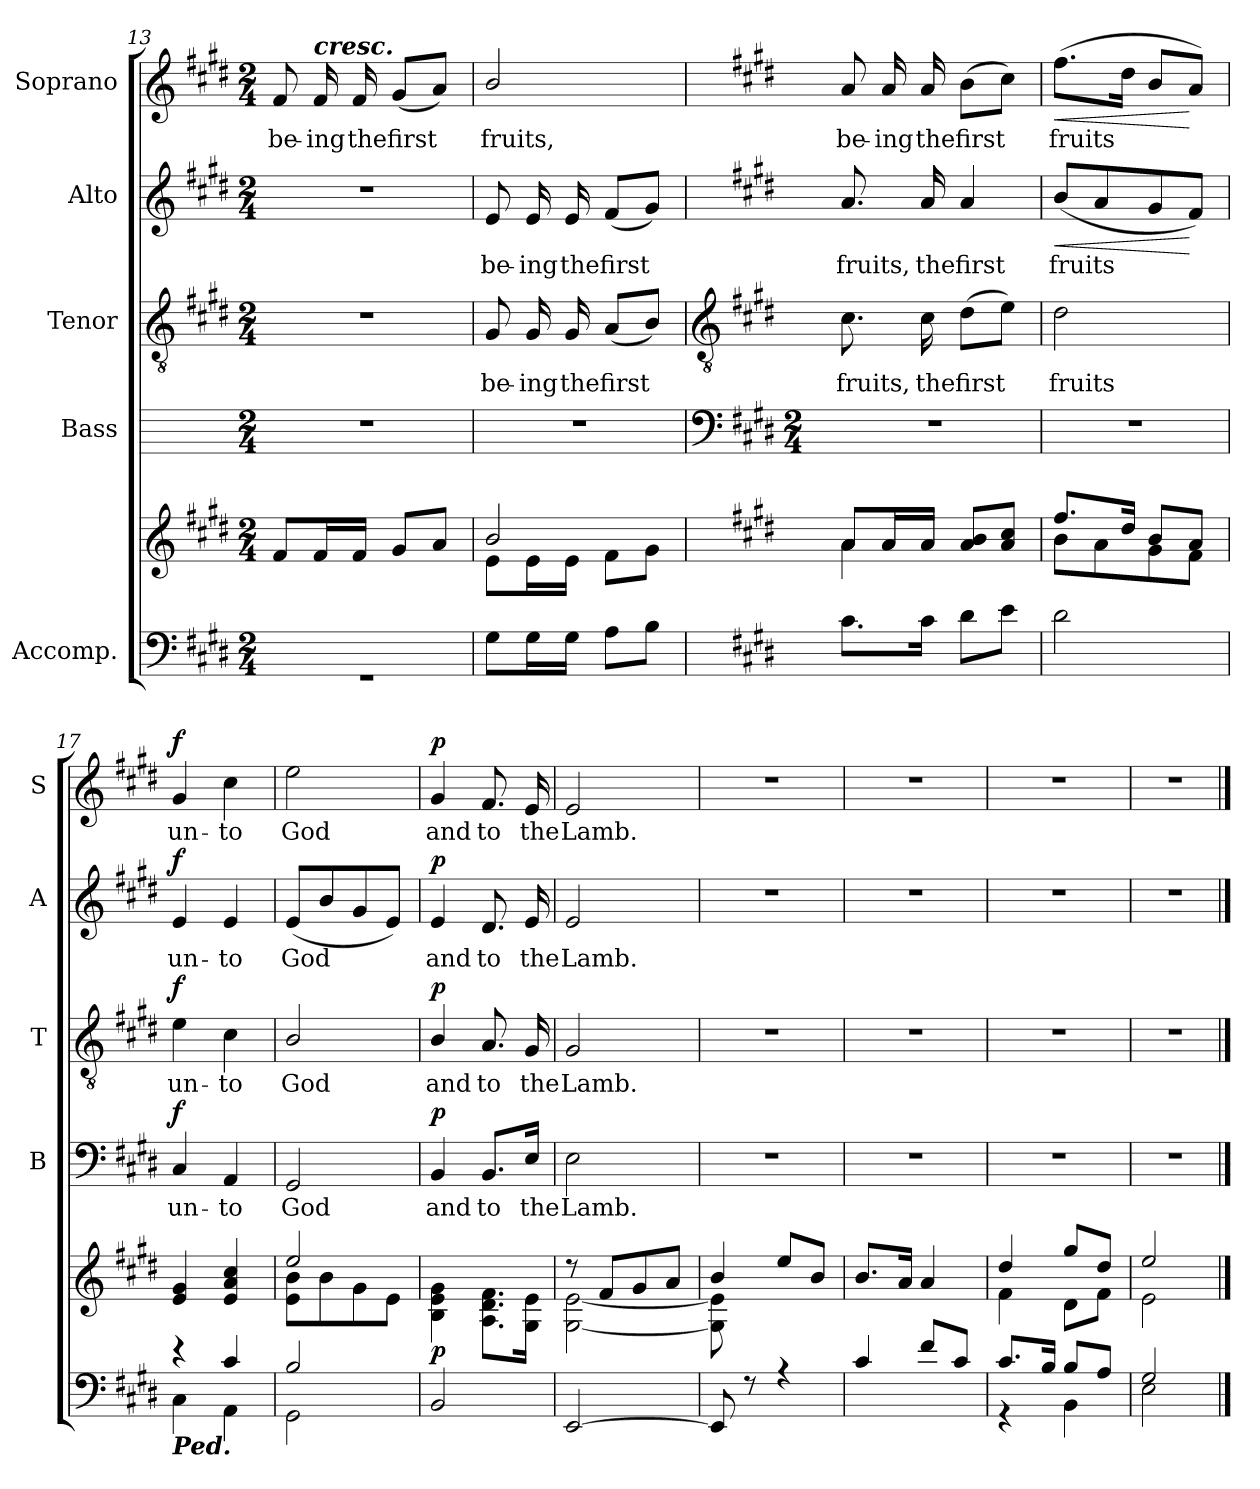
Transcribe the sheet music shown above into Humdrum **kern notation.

**kern	**kern	**dynam	**kern	**text	**dynam	**kern	**text	**dynam	**kern	**text	**dynam	**kern	**text	**dynam
*part5	*part5	*part5	*part4	*part4	*part4	*part3	*part3	*part3	*part2	*part2	*part2	*part1	*part1	*part1
*staff6	*staff5	*staff5/6	*staff4	*staff4	*staff4	*staff3	*staff3	*staff3	*staff2	*staff2	*staff2	*staff1	*staff1	*staff1
*I"Accomp.	*	*	*I"Bass	*	*	*I"Tenor	*	*	*I"Alto	*	*	*I"Soprano	*	*
*	*	*	*I'B	*	*	*I'T	*	*	*I'A	*	*	*I'S	*	*
*clefF4	*clefG2	*	*	*	*	*clefGv2	*	*	*clefG2	*	*	*clefG2	*	*
*k[f#c#g#d#]	*k[f#c#g#d#]	*	*	*	*	*k[f#c#g#d#]	*	*	*k[f#c#g#d#]	*	*	*k[f#c#g#d#]	*	*
*E:	*E:	*	*	*	*	*E:	*	*	*E:	*	*	*E:	*	*
*M2/4	*M2/4	*	*M2/4	*	*	*M2/4	*	*	*M2/4	*	*	*M2/4	*	*
=13	=13	=13	=13	=13	=13	=13	=13	=13	=13	=13	=13	=13	=13	=13
*^	*^	*	*	*	*	*	*	*	*	*	*	*	*	*
!LO:N:vis=1	!LO:N:vis=1	!	!LO:N:vis=1	!	!	!	!	!LO:N:vis=1	!	!	!LO:N:vis=1	!	!	!	!LO:LY:b	!
2ryy	2r	8f#/L	2ryy	.	2r	.	.	2r	.	.	2r	.	.	8f#	be-	.
!	!	!	!	!	!	!	!	!	!	!	!	!	!	!LO:TX:a:Bi:t=cresc.	!	!
!	!	!	!	!	!	!	!	!	!	!	!	!	!	!	!LO:LY:b	!
.	.	16f#/L	.	.	.	.	.	.	.	.	.	.	.	16f#	-ing	.
!	!	!	!	!	!	!	!	!	!	!	!	!	!	!	!LO:LY:b	!
.	.	16f#/JJ	.	.	.	.	.	.	.	.	.	.	.	16f#	the	.
!	!	!	!	!	!	!	!	!	!	!	!	!	!	!	!LO:LY:b	!
.	.	8g#/L	.	.	.	.	.	.	.	.	.	.	.	(<8g#L	first	.
.	.	8a/J	.	.	.	.	.	.	.	.	.	.	.	8aJ)	.	.
=14	=14	=14	=14	=14	=14	=14	=14	=14	=14	=14	=14	=14	=14	=14	=14	=14
!LO:N:vis=1	!	!	!	!	!	!	!	!	!LO:LY:b	!	!	!LO:LY:b	!	!	!LO:LY:b	!
2ryy	8G#\L	2b/	8e\L	.	2r	.	.	8G#	be-	.	8e	be-	.	2b/	fruits,	.
!	!	!	!	!	!	!	!	!	!LO:LY:b	!	!	!LO:LY:b	!	!	!	!
.	16G#\L	.	16e\L	.	.	.	.	16G#	-ing	.	16e	-ing	.	.	.	.
!	!	!	!	!	!	!	!	!	!LO:LY:b	!	!	!LO:LY:b	!	!	!	!
.	16G#\JJ	.	16e\JJ	.	.	.	.	16G#	the	.	16e	the	.	.	.	.
!	!	!	!	!	!	!	!	!	!LO:LY:b	!	!	!LO:LY:b	!	!	!	!
.	8A\L	.	8f#\L	.	.	.	.	(<8AL	first	.	(<8f#L	first	.	.	.	.
.	8B\J	.	8g#\J	.	.	.	.	8BJ)	.	.	8g#J)	.	.	.	.	.
!!LO:LB:g=z
=15	=15	=15	=15	=15	=15	=15	=15	=15	=15	=15	=15	=15	=15	=15	=15	=15
*	*	*	*	*	*clefF4	*	*	*clefGv2	*	*	*	*	*	*	*	*
*	*	*	*	*	*k[f#c#g#d#]	*	*	*	*	*	*	*	*	*	*	*
*	*	*	*	*	*E:	*	*	*	*	*	*	*	*	*	*	*
*	*	*	*	*	*M2/4	*	*	*	*	*	*	*	*	*	*	*
!LO:N:vis=1	!	!	!	!	!LO:N:vis=1	!	!	!	!LO:LY:b	!	!	!LO:LY:b	!	!	!LO:LY:b	!
2ryy	8.c#\L	8a/L	4a\	.	2r	.	.	8.c#	fruits,	.	8.a	fruits,	.	8a	be-	.
!	!	!	!	!	!	!	!	!	!	!	!	!	!	!	!LO:LY:b	!
.	.	16a/L	.	.	.	.	.	.	.	.	.	.	.	16a	-ing	.
!	!	!	!	!	!	!	!	!	!LO:LY:b	!	!	!LO:LY:b	!	!	!LO:LY:b	!
.	16c#\J	16a/JJ	.	.	.	.	.	16c#	the	.	16a	the	.	16a	the	.
!	!	!	!	!	!	!	!	!	!LO:LY:b	!	!	!LO:LY:b	!	!	!LO:LY:b	!
.	8d#\L	8a/ 8b/L	4ryy	.	.	.	.	(>8d#L	first	.	4a	first	.	(>8bL	first	.
.	8e\J	8a/ 8cc#/J	.	.	.	.	.	8eJ)	.	.	.	.	.	8cc#J)	.	.
=16	=16	=16	=16	=16	=16	=16	=16	=16	=16	=16	=16	=16	=16	=16	=16	=16
!	!	!	!	!	!LO:N:vis=1	!	!	!	!LO:LY:b	!	!	!LO:LY:b	!LO:HP:b	!	!LO:LY:b	!LO:HP:b
2ryy	2d#\	8.ff#/L	8b\L	.	2r	.	.	2d#	fruits	.	(<8bL	fruits	<	(<8.ff#L	fruits	<
.	.	.	8a\	.	.	.	.	.	.	.	8a	.	.	.	.	.
.	.	16dd#/J	.	.	.	.	.	.	.	.	.	.	.	16dd#J	.	.
.	.	8b/L	8g#\	.	.	.	.	.	.	.	8g#	.	.	8bL	.	.
.	.	8a/J	8f#\J	.	.	.	.	.	.	.	8f#J)	.	[	8aJ)	.	[
=17	=17	=17	=17	=17	=17	=17	=17	=17	=17	=17	=17	=17	=17	=17	=17	=17
!LO:TX:b:Bi:t=Ped.	!	!	!	!	!	!	!	!	!	!	!	!	!	!	!	!
!	!	!	!LO:N:vis=1	!	!	!LO:LY:b	!LO:DY:b	!	!LO:LY:b	!LO:DY:b	!	!LO:LY:b	!LO:DY:b	!	!LO:LY:b	!LO:DY:b
4r	4C#\	4e/ 4g#/	2ryy	.	4C#	un-	f	4e	un-	f	4e	un-	f	4g#	un-	f
!	!	!	!	!	!	!LO:LY:b	!	!	!LO:LY:b	!	!	!LO:LY:b	!	!	!LO:LY:b	!
4c#/	4AA\	4e/ 4a/ 4cc#/	.	.	4AA	-to	.	4c#	-to	.	4e	-to	.	4cc#	-to	.
=18	=18	=18	=18	=18	=18	=18	=18	=18	=18	=18	=18	=18	=18	=18	=18	=18
!	!	!	!	!	!	!LO:LY:b	!	!	!LO:LY:b	!	!	!LO:LY:b	!	!	!LO:LY:b	!
2B/	2GG#\	2ee/	8e\ 8b\L	.	2GG#	God	.	2B/	God	.	(<8eL	God	.	2ee	God	.
.	.	.	8b\	.	.	.	.	.	.	.	8b	.	.	.	.	.
.	.	.	8g#\	.	.	.	.	.	.	.	8g#	.	.	.	.	.
.	.	.	8e\J	.	.	.	.	.	.	.	8eJ)	.	.	.	.	.
=19	=19	=19	=19	=19	=19	=19	=19	=19	=19	=19	=19	=19	=19	=19	=19	=19
!	!LO:N:vis=1	!LO:N:vis=1	!	!LO:DY:b	!	!LO:LY:b	!LO:DY:b	!	!LO:LY:b	!LO:DY:b	!	!LO:LY:b	!LO:DY:b	!	!LO:LY:b	!LO:DY:b
2BB/	2ryy	2ryy	4B\ 4e\ 4g#\	p	4BB	and	p	4B/	and	p	4e	and	p	4g#	and	p
!	!	!	!	!	!	!LO:LY:b	!	!	!LO:LY:b	!	!	!LO:LY:b	!	!	!LO:LY:b	!
.	.	.	8.A\ 8.d#\ 8.f#\L	.	8.BB/L	to	.	8.A	to	.	8.d#	to	.	8.f#	to	.
!	!	!	!	!	!	!LO:LY:b	!	!	!LO:LY:b	!	!	!LO:LY:b	!	!	!LO:LY:b	!
.	.	.	16G#\ 16e\J	.	16E/Jk	the	.	16G#	the	.	16e	the	.	16e	the	.
=20	=20	=20	=20	=20	=20	=20	=20	=20	=20	=20	=20	=20	=20	=20	=20	=20
!	!LO:N:vis=1	!	!	!	!	!LO:LY:b	!	!	!LO:LY:b	!	!	!LO:LY:b	!	!	!LO:LY:b	!
[2EE/	2ryy	8r	[2G#\ [2e\	.	2E	Lamb.	.	2G#	Lamb.	.	2e	Lamb.	.	2e	Lamb.	.
.	.	8f#/L	.	.	.	.	.	.	.	.	.	.	.	.	.	.
.	.	8g#/	.	.	.	.	.	.	.	.	.	.	.	.	.	.
.	.	8a/J	.	.	.	.	.	.	.	.	.	.	.	.	.	.
=21	=21	=21	=21	=21	=21	=21	=21	=21	=21	=21	=21	=21	=21	=21	=21	=21
!	!LO:N:vis=1	!	!	!	!LO:N:vis=1	!	!	!LO:N:vis=1	!	!	!LO:N:vis=1	!	!	!LO:N:vis=1	!	!
8EE/]	2ryy	4b/	8G#\] 8e\]	.	2r	.	.	2r	.	.	2r	.	.	2r	.	.
8r	.	.	8ryy	.	.	.	.	.	.	.	.	.	.	.	.	.
4r	.	8ee/L	4ryy	.	.	.	.	.	.	.	.	.	.	.	.	.
.	.	8b/J	.	.	.	.	.	.	.	.	.	.	.	.	.	.
=22	=22	=22	=22	=22	=22	=22	=22	=22	=22	=22	=22	=22	=22	=22	=22	=22
!	!LO:N:vis=1	!	!LO:N:vis=1	!	!LO:N:vis=1	!	!	!LO:N:vis=1	!	!	!LO:N:vis=1	!	!	!LO:N:vis=1	!	!
4c#/	2ryy	8.b/L	2ryy	.	2r	.	.	2r	.	.	2r	.	.	2r	.	.
.	.	16a/J	.	.	.	.	.	.	.	.	.	.	.	.	.	.
8f#/L	.	4a/	.	.	.	.	.	.	.	.	.	.	.	.	.	.
8c#/J	.	.	.	.	.	.	.	.	.	.	.	.	.	.	.	.
=23	=23	=23	=23	=23	=23	=23	=23	=23	=23	=23	=23	=23	=23	=23	=23	=23
!	!	!	!	!	!LO:N:vis=1	!	!	!LO:N:vis=1	!	!	!LO:N:vis=1	!	!	!LO:N:vis=1	!	!
8.c#/L	4r	4dd#/	4f#\	.	2r	.	.	2r	.	.	2r	.	.	2r	.	.
16B/J	.	.	.	.	.	.	.	.	.	.	.	.	.	.	.	.
8B/L	4BB\	8gg#/L	8d#L	.	.	.	.	.	.	.	.	.	.	.	.	.
8A/J	.	8dd#/J	8f#J	.	.	.	.	.	.	.	.	.	.	.	.	.
=24	=24	=24	=24	=24	=24	=24	=24	=24	=24	=24	=24	=24	=24	=24	=24	=24
!	!	!	!	!	!LO:N:vis=1	!	!	!LO:N:vis=1	!	!	!LO:N:vis=1	!	!	!LO:N:vis=1	!	!
2G#/	2E\	2ee/	2e\	.	2r	.	.	2r	.	.	2r	.	.	2r	.	.
*v	*v	*	*	*	*	*	*	*	*	*	*	*	*	*	*	*
*	*v	*v	*	*	*	*	*	*	*	*	*	*	*	*	*
==	==	==	==	==	==	==	==	==	==	==	==	==	==	==
*-	*-	*-	*-	*-	*-	*-	*-	*-	*-	*-	*-	*-	*-	*-
